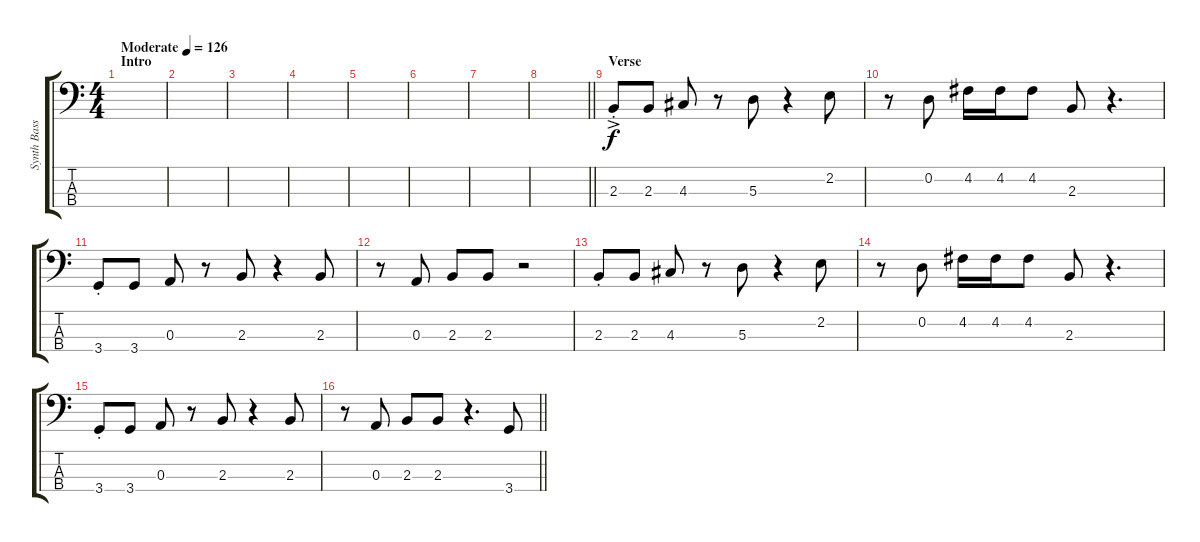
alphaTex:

\track ("Synth Bass" "Synth Bass") {instrument synthbass1}
\staff {score tabs}
\tuning (G2 D2 A1 E1) {hide}
\ts (4 4)
\section ("" "Intro")
\tempo (126 "Moderate")
\clef f4
\ks c
|
|
|
|
|
|
|
\barLineRight lightlight
|
\section ("" "Verse")
2.3{ac st}.8 2.3.8{dy f} 4.3.8 r.8 5.3.8 r.4 2.2.8 |
r.8 0.2.8 4.2.16 4.2.16 4.2.8 2.3.8 r.4{d} |
3.4{st}.8 3.4.8 0.3.8 r.8 2.3.8 r.4 2.3.8 |
r.8 0.3.8 2.3.8 2.3.8 r.2 |
2.3{st}.8 2.3.8 4.3.8 r.8 5.3.8 r.4 2.2.8 |
r.8 0.2.8 4.2.16 4.2.16 4.2.8 2.3.8 r.4{d} |
3.4{st}.8 3.4.8 0.3.8 r.8 2.3.8 r.4 2.3.8 |
\barLineRight lightlight
r.8 0.3.8 2.3.8 2.3.8 r.4{d} 3.4.8
